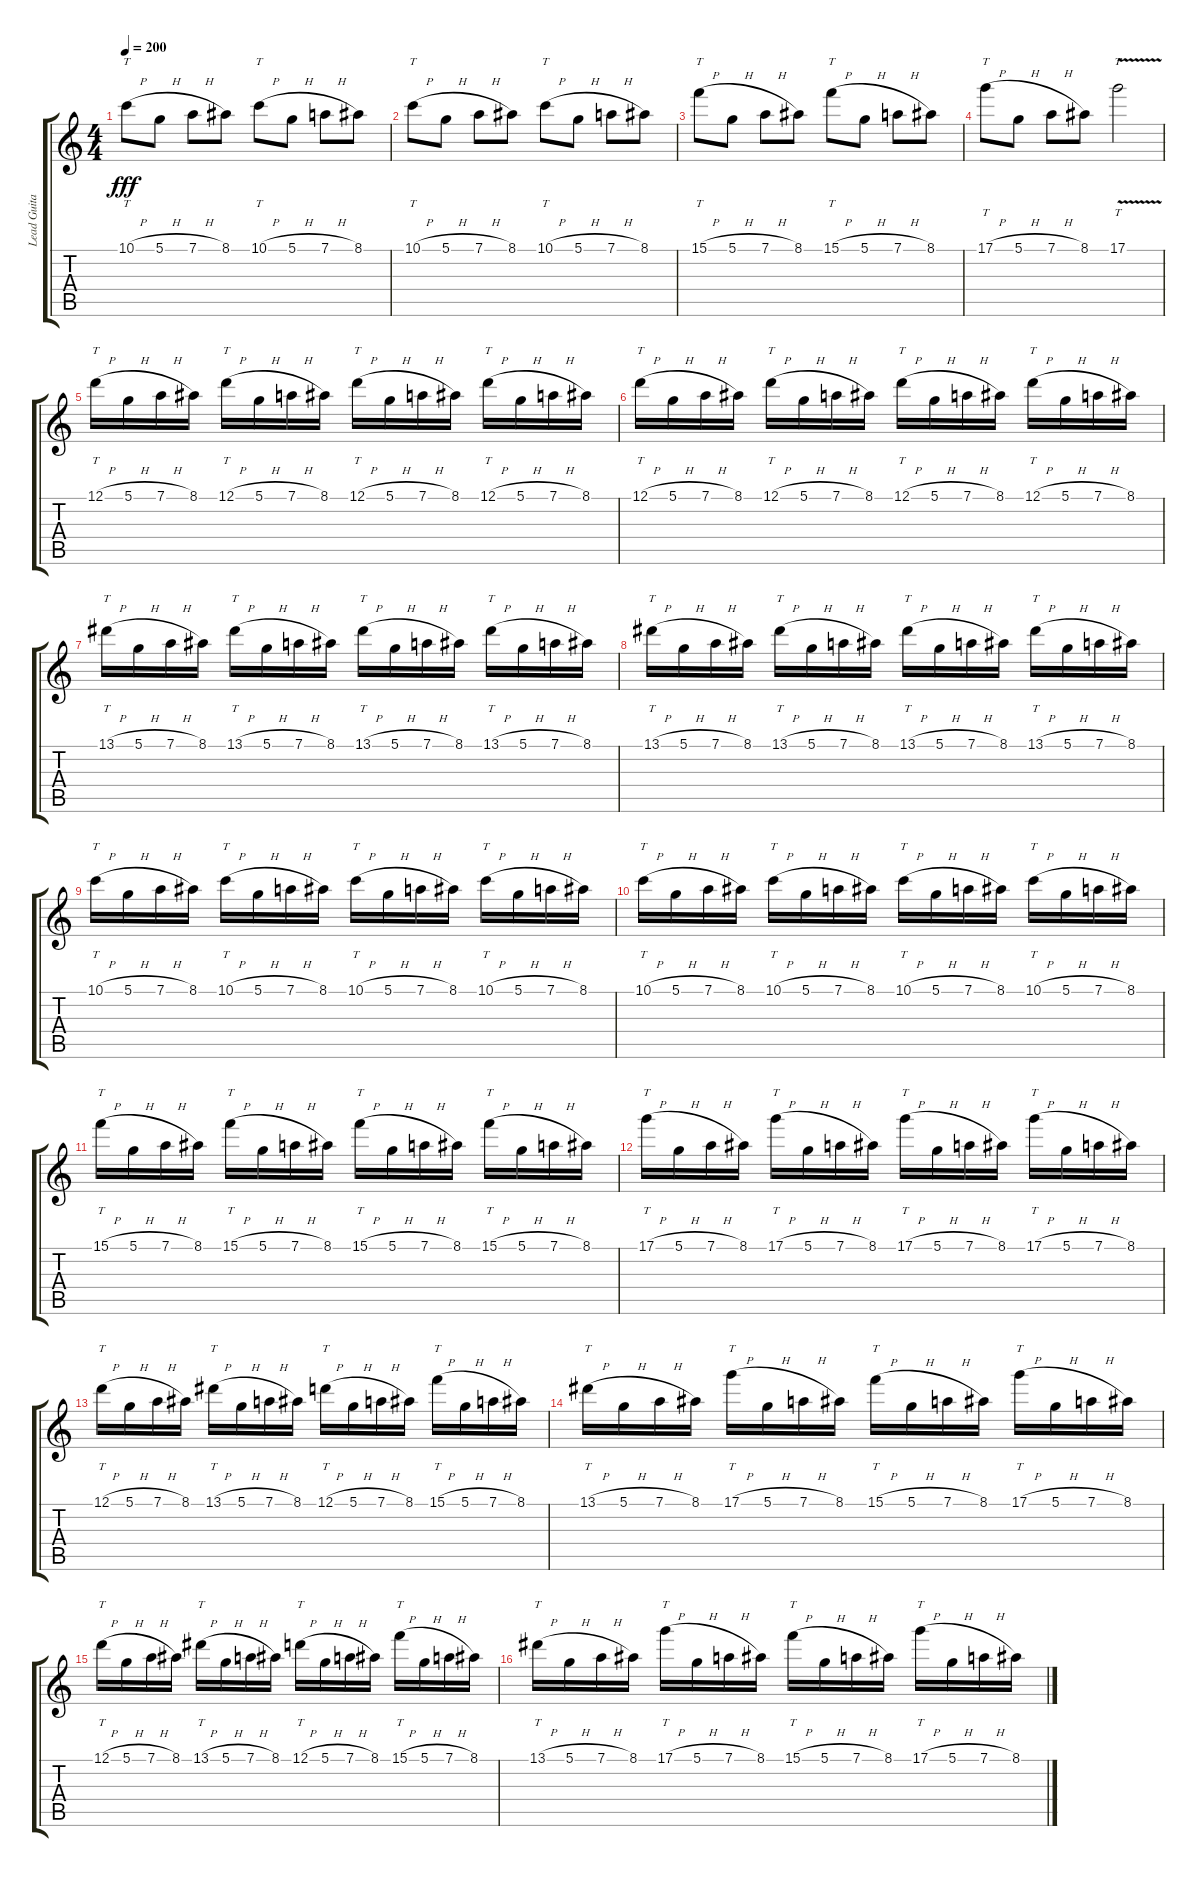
\track ("Lead Guitar" "Lead Guita") {instrument distortionguitar}
\staff {score tabs}
\tuning (D4 A3 F3 C3 G2 C2) {hide}
\ts (4 4)
\tempo 200
\clef g2
\ks c
10.1{h}.8{tt dy fff} 5.1{h}.8 7.1{h}.8 8.1.8 10.1{h}.8{tt} 5.1{h}.8 7.1{h}.8 8.1.8 |
10.1{h}.8{tt} 5.1{h}.8 7.1{h}.8 8.1.8 10.1{h}.8{tt} 5.1{h}.8 7.1{h}.8 8.1.8 |
15.1{h}.8{tt} 5.1{h}.8 7.1{h}.8 8.1.8 15.1{h}.8{tt} 5.1{h}.8 7.1{h}.8 8.1.8 |
17.1{h}.8{tt} 5.1{h}.8 7.1{h}.8 8.1.8 17.1{v}.2{tt} |
12.1{h}.16{tt} 5.1{h}.16 7.1{h}.16 8.1.16 12.1{h}.16{tt} 5.1{h}.16 7.1{h}.16 8.1.16 12.1{h}.16{tt} 5.1{h}.16 7.1{h}.16 8.1.16 12.1{h}.16{tt} 5.1{h}.16 7.1{h}.16 8.1.16 |
12.1{h}.16{tt} 5.1{h}.16 7.1{h}.16 8.1.16 12.1{h}.16{tt} 5.1{h}.16 7.1{h}.16 8.1.16 12.1{h}.16{tt} 5.1{h}.16 7.1{h}.16 8.1.16 12.1{h}.16{tt} 5.1{h}.16 7.1{h}.16 8.1.16 |
13.1{h}.16{tt} 5.1{h}.16 7.1{h}.16 8.1.16 13.1{h}.16{tt} 5.1{h}.16 7.1{h}.16 8.1.16 13.1{h}.16{tt} 5.1{h}.16 7.1{h}.16 8.1.16 13.1{h}.16{tt} 5.1{h}.16 7.1{h}.16 8.1.16 |
13.1{h}.16{tt} 5.1{h}.16 7.1{h}.16 8.1.16 13.1{h}.16{tt} 5.1{h}.16 7.1{h}.16 8.1.16 13.1{h}.16{tt} 5.1{h}.16 7.1{h}.16 8.1.16 13.1{h}.16{tt} 5.1{h}.16 7.1{h}.16 8.1.16 |
10.1{h}.16{tt} 5.1{h}.16 7.1{h}.16 8.1.16 10.1{h}.16{tt} 5.1{h}.16 7.1{h}.16 8.1.16 10.1{h}.16{tt} 5.1{h}.16 7.1{h}.16 8.1.16 10.1{h}.16{tt} 5.1{h}.16 7.1{h}.16 8.1.16 |
10.1{h}.16{tt} 5.1{h}.16 7.1{h}.16 8.1.16 10.1{h}.16{tt} 5.1{h}.16 7.1{h}.16 8.1.16 10.1{h}.16{tt} 5.1{h}.16 7.1{h}.16 8.1.16 10.1{h}.16{tt} 5.1{h}.16 7.1{h}.16 8.1.16 |
15.1{h}.16{tt} 5.1{h}.16 7.1{h}.16 8.1.16 15.1{h}.16{tt} 5.1{h}.16 7.1{h}.16 8.1.16 15.1{h}.16{tt} 5.1{h}.16 7.1{h}.16 8.1.16 15.1{h}.16{tt} 5.1{h}.16 7.1{h}.16 8.1.16 |
17.1{h}.16{tt} 5.1{h}.16 7.1{h}.16 8.1.16 17.1{h}.16{tt} 5.1{h}.16 7.1{h}.16 8.1.16 17.1{h}.16{tt} 5.1{h}.16 7.1{h}.16 8.1.16 17.1{h}.16{tt} 5.1{h}.16 7.1{h}.16 8.1.16 |
12.1{h}.16{tt} 5.1{h}.16 7.1{h}.16 8.1.16 13.1{h}.16{tt} 5.1{h}.16 7.1{h}.16 8.1.16 12.1{h}.16{tt} 5.1{h}.16 7.1{h}.16 8.1.16 15.1{h}.16{tt} 5.1{h}.16 7.1{h}.16 8.1.16 |
13.1{h}.16{tt} 5.1{h}.16 7.1{h}.16 8.1.16 17.1{h}.16{tt} 5.1{h}.16 7.1{h}.16 8.1.16 15.1{h}.16{tt} 5.1{h}.16 7.1{h}.16 8.1.16 17.1{h}.16{tt} 5.1{h}.16 7.1{h}.16 8.1.16 |
12.1{h}.16{tt} 5.1{h}.16 7.1{h}.16 8.1.16 13.1{h}.16{tt} 5.1{h}.16 7.1{h}.16 8.1.16 12.1{h}.16{tt} 5.1{h}.16 7.1{h}.16 8.1.16 15.1{h}.16{tt} 5.1{h}.16 7.1{h}.16 8.1.16 |
13.1{h}.16{tt} 5.1{h}.16 7.1{h}.16 8.1.16 17.1{h}.16{tt} 5.1{h}.16 7.1{h}.16 8.1.16 15.1{h}.16{tt} 5.1{h}.16 7.1{h}.16 8.1.16 17.1{h}.16{tt} 5.1{h}.16 7.1{h}.16 8.1.16
